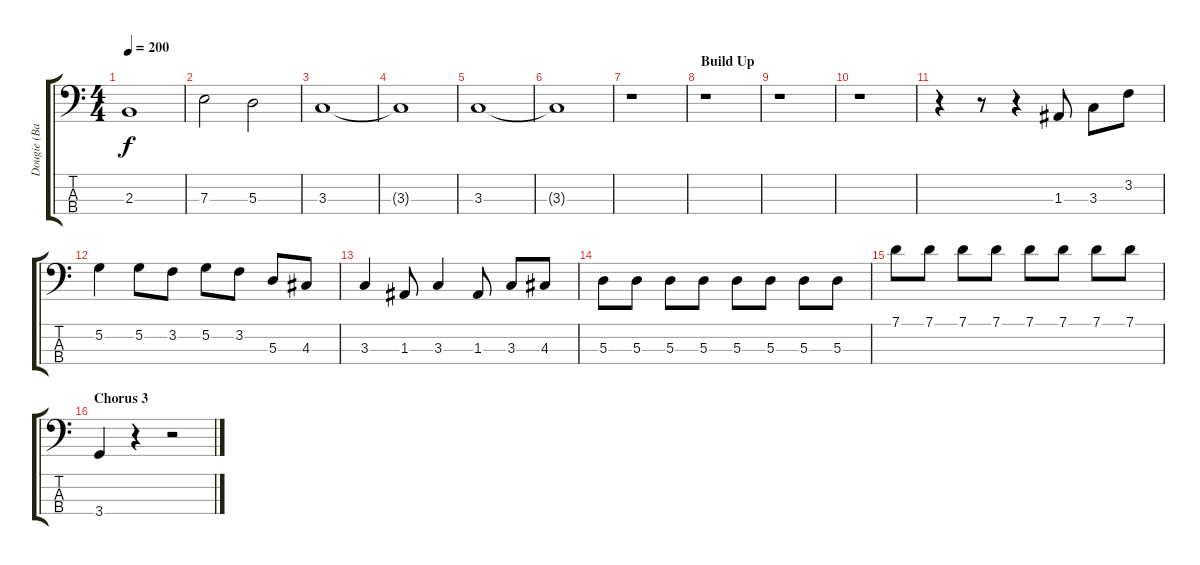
\track ("Dougie (Bass)" "Dougie (Ba") {instrument electricbasspick}
\staff {score tabs}
\tuning (G2 D2 A1 E1) {hide}
\ts (4 4)
\tempo 200
\clef f4
\ks c
2.3.1{dy f} |
7.3.2 5.3.2 |
3.3.1 |
3.3{t}.1 |
3.3.1 |
3.3{t}.1 |
r.1 |
\section ("" "Build Up")
r.1 |
r.1 |
r.1 |
r.4 r.8 r.4 1.3.8 3.3.8 3.2.8 |
5.2.4 5.2.8 3.2.8 5.2.8 3.2.8 5.3.8 4.3.8 |
3.3.4 1.3.8 3.3.4 1.3.8 3.3.8 4.3.8 |
5.3.8 5.3.8 5.3.8 5.3.8 5.3.8 5.3.8 5.3.8 5.3.8 |
7.1.8 7.1.8 7.1.8 7.1.8 7.1.8 7.1.8 7.1.8 7.1.8 |
\section ("" "Chorus 3")
3.4.4 r.4 r.2
